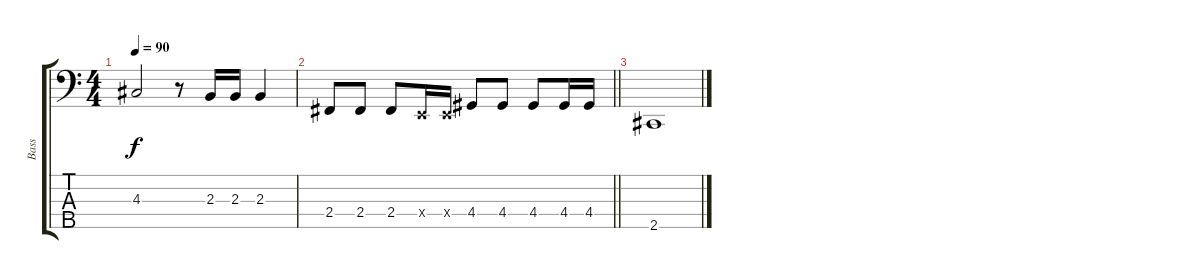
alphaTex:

\track ("Bass" "Bass") {instrument electricbassfinger}
\staff {score tabs}
\tuning (G2 D2 A1 E1 B0) {hide}
\ts (4 4)
\tempo 90
\clef f4
\ks c
4.3.2{dy f} r.8 2.3.16 2.3.16 2.3.4 |
\barLineRight lightlight
2.4.8 2.4.8 2.4.8 0.4{x}.16 0.4{x}.16 4.4.8 4.4.8 4.4.8 4.4.16 4.4.16 |
2.5.1
